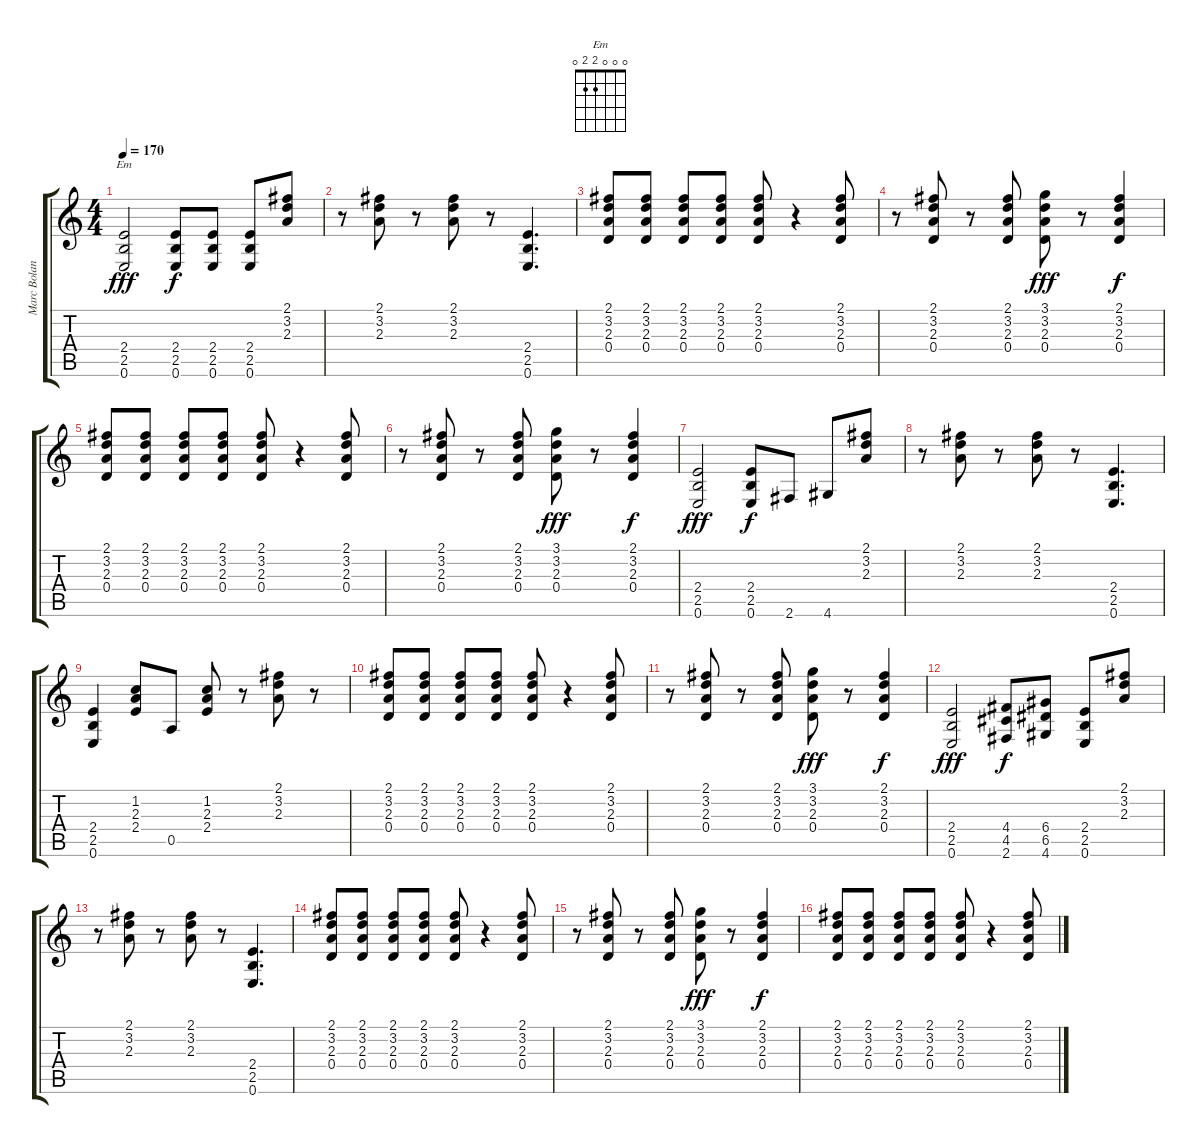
\track ("Marc Bolan" "Marc Bolan") {instrument overdrivenguitar}
\staff {score tabs}
\tuning (E4 B3 G3 D3 A2 E2) {hide}
\chord ("Em" 0 0 0 2 2 0)
\ts (4 4)
\tempo 170
\clef g2
\ks c
(2.4 2.5 0.6).2{ch "Em" dy fff} (2.4 2.5 0.6).8{dy f} (2.4 2.5 0.6).8 (2.4 2.5 0.6).8 (2.1 3.2 2.3).8 |
r.8 (2.1 3.2 2.3).8 r.8 (2.1 3.2 2.3).8 r.8 (2.4 2.5 0.6).4{d} |
(2.1 3.2 2.3 0.4).8 (2.1 3.2 2.3 0.4).8 (2.1 3.2 2.3 0.4).8 (2.1 3.2 2.3 0.4).8 (2.1 3.2 2.3 0.4).8 r.4 (2.1 3.2 2.3 0.4).8 |
r.8 (2.1 3.2 2.3 0.4).8 r.8 (2.1 3.2 2.3 0.4).8 (3.1 3.2 2.3 0.4).8{dy fff} r.8 (2.1 3.2 2.3 0.4).4{dy f} |
(2.1 3.2 2.3 0.4).8 (2.1 3.2 2.3 0.4).8 (2.1 3.2 2.3 0.4).8 (2.1 3.2 2.3 0.4).8 (2.1 3.2 2.3 0.4).8 r.4 (2.1 3.2 2.3 0.4).8 |
r.8 (2.1 3.2 2.3 0.4).8 r.8 (2.1 3.2 2.3 0.4).8 (3.1 3.2 2.3 0.4).8{dy fff} r.8 (2.1 3.2 2.3 0.4).4{dy f} |
(2.4 2.5 0.6).2{dy fff} (2.4 2.5 0.6).8{dy f} 2.6.8 4.6.8 (2.1 3.2 2.3).8 |
r.8 (2.1 3.2 2.3).8 r.8 (2.1 3.2 2.3).8 r.8 (2.4 2.5 0.6).4{d} |
(2.4 2.5 0.6).4 (1.2 2.3 2.4).8 0.5.8 (1.2 2.3 2.4).8 r.8 (2.1 3.2 2.3).8 r.8 |
(2.1 3.2 2.3 0.4).8 (2.1 3.2 2.3 0.4).8 (2.1 3.2 2.3 0.4).8 (2.1 3.2 2.3 0.4).8 (2.1 3.2 2.3 0.4).8 r.4 (2.1 3.2 2.3 0.4).8 |
r.8 (2.1 3.2 2.3 0.4).8 r.8 (2.1 3.2 2.3 0.4).8 (3.1 3.2 2.3 0.4).8{dy fff} r.8 (2.1 3.2 2.3 0.4).4{dy f} |
(2.4 2.5 0.6).2{dy fff} (4.4 4.5 2.6).8{dy f} (6.4 6.5 4.6).8 (2.4 2.5 0.6).8 (2.1 3.2 2.3).8 |
r.8 (2.1 3.2 2.3).8 r.8 (2.1 3.2 2.3).8 r.8 (2.4 2.5 0.6).4{d} |
(2.1 3.2 2.3 0.4).8 (2.1 3.2 2.3 0.4).8 (2.1 3.2 2.3 0.4).8 (2.1 3.2 2.3 0.4).8 (2.1 3.2 2.3 0.4).8 r.4 (2.1 3.2 2.3 0.4).8 |
r.8 (2.1 3.2 2.3 0.4).8 r.8 (2.1 3.2 2.3 0.4).8 (3.1 3.2 2.3 0.4).8{dy fff} r.8 (2.1 3.2 2.3 0.4).4{dy f} |
(2.1 3.2 2.3 0.4).8{volume 4} (2.1 3.2 2.3 0.4).8 (2.1 3.2 2.3 0.4).8 (2.1 3.2 2.3 0.4).8 (2.1 3.2 2.3 0.4).8 r.4 (2.1 3.2 2.3 0.4).8
